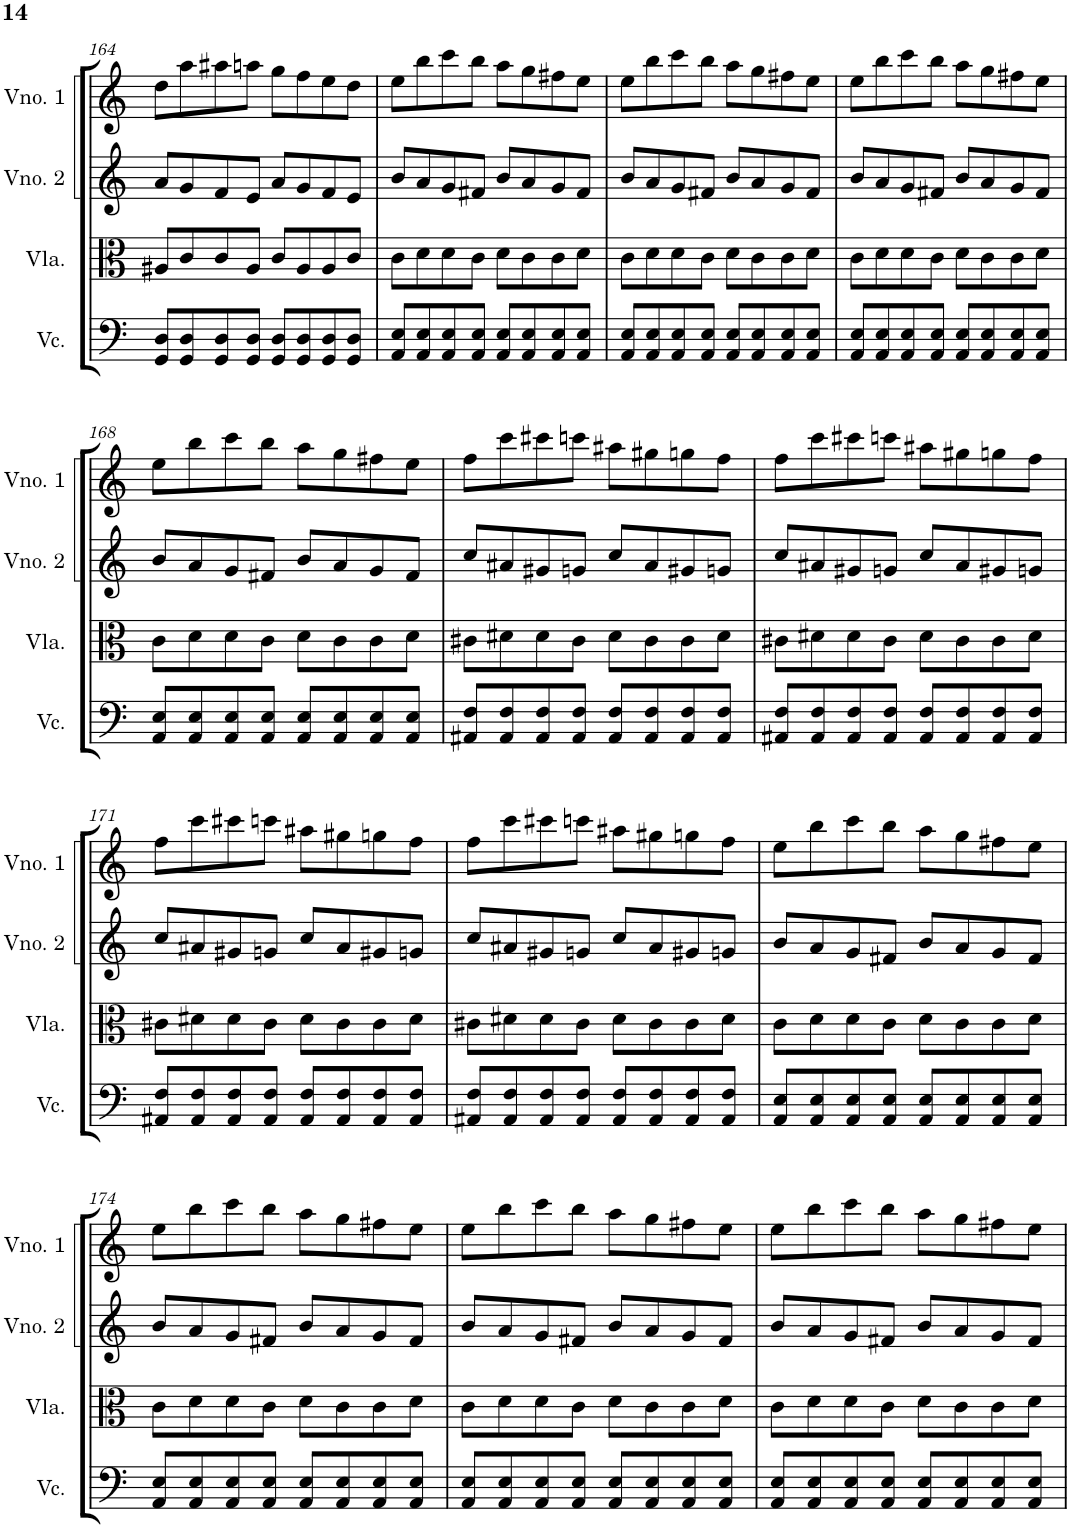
**kern	**kern	**kern	**kern
*part4	*part3	*part2	*part1
*staff4	*staff3	*staff2	*staff1
*I"Violoncelo	*I"Viola	*I"Violino 2	*I"Violino 1
*I'Vc.	*I'Vla.	*I'Vno. 2	*I'Vno. 1
!!LO:PB:g=z
*clefF4	*clefC3	*clefG2	*clefG2
*k[]	*k[]	*k[]	*k[]
*M4/4	*M4/4	*M4/4	*M4/4
=164	=164	=164	=164
8GG/ 8D/L	8A#X/L	8a/L	8dd\L
8GG/ 8D/	8c/	8g/	8aa\
8GG/ 8D/	8c/	8f/	8aa#X\
8GG/ 8D/J	8A#/J	8e/J	8aan\J
8GG/ 8D/L	8c/L	8a/L	8gg\L
8GG/ 8D/	8A#/	8g/	8ff\
8GG/ 8D/	8A#/	8f/	8ee\
8GG/ 8D/J	8c/J	8e/J	8dd\J
=165	=165	=165	=165
8AA/ 8E/L	8c\L	8b/L	8ee\L
8AA/ 8E/	8d\	8a/	8bb\
8AA/ 8E/	8d\	8g/	8ccc\
8AA/ 8E/J	8c\J	8f#X/J	8bb\J
8AA/ 8E/L	8d\L	8b/L	8aa\L
8AA/ 8E/	8c\	8a/	8gg\
8AA/ 8E/	8c\	8g/	8ff#X\
8AA/ 8E/J	8d\J	8f#/J	8ee\J
=166	=166	=166	=166
8AA/ 8E/L	8c\L	8b/L	8ee\L
8AA/ 8E/	8d\	8a/	8bb\
8AA/ 8E/	8d\	8g/	8ccc\
8AA/ 8E/J	8c\J	8f#X/J	8bb\J
8AA/ 8E/L	8d\L	8b/L	8aa\L
8AA/ 8E/	8c\	8a/	8gg\
8AA/ 8E/	8c\	8g/	8ff#X\
8AA/ 8E/J	8d\J	8f#/J	8ee\J
=167	=167	=167	=167
8AA/ 8E/L	8c\L	8b/L	8ee\L
8AA/ 8E/	8d\	8a/	8bb\
8AA/ 8E/	8d\	8g/	8ccc\
8AA/ 8E/J	8c\J	8f#X/J	8bb\J
8AA/ 8E/L	8d\L	8b/L	8aa\L
8AA/ 8E/	8c\	8a/	8gg\
8AA/ 8E/	8c\	8g/	8ff#X\
8AA/ 8E/J	8d\J	8f#/J	8ee\J
!!LO:LB:g=z
=168	=168	=168	=168
8AA/ 8E/L	8c\L	8b/L	8ee\L
8AA/ 8E/	8d\	8a/	8bb\
8AA/ 8E/	8d\	8g/	8ccc\
8AA/ 8E/J	8c\J	8f#X/J	8bb\J
8AA/ 8E/L	8d\L	8b/L	8aa\L
8AA/ 8E/	8c\	8a/	8gg\
8AA/ 8E/	8c\	8g/	8ff#X\
8AA/ 8E/J	8d\J	8f#/J	8ee\J
=169	=169	=169	=169
8AA#X/ 8F/L	8c#X\L	8cc/L	8ff\L
8AA#/ 8F/	8d#X\	8a#X/	8ccc\
8AA#/ 8F/	8d#\	8g#X/	8ccc#X\
8AA#/ 8F/J	8c#\J	8gn/J	8cccn\J
8AA#/ 8F/L	8d#\L	8cc/L	8aa#X\L
8AA#/ 8F/	8c#\	8a#/	8gg#X\
8AA#/ 8F/	8c#\	8g#X/	8ggn\
8AA#/ 8F/J	8d#\J	8gn/J	8ff\J
=170	=170	=170	=170
8AA#X/ 8F/L	8c#X\L	8cc/L	8ff\L
8AA#/ 8F/	8d#X\	8a#X/	8ccc\
8AA#/ 8F/	8d#\	8g#X/	8ccc#X\
8AA#/ 8F/J	8c#\J	8gn/J	8cccn\J
8AA#/ 8F/L	8d#\L	8cc/L	8aa#X\L
8AA#/ 8F/	8c#\	8a#/	8gg#X\
8AA#/ 8F/	8c#\	8g#X/	8ggn\
8AA#/ 8F/J	8d#\J	8gn/J	8ff\J
!!LO:LB:g=z
=171	=171	=171	=171
8AA#X/ 8F/L	8c#X\L	8cc/L	8ff\L
8AA#/ 8F/	8d#X\	8a#X/	8ccc\
8AA#/ 8F/	8d#\	8g#X/	8ccc#X\
8AA#/ 8F/J	8c#\J	8gn/J	8cccn\J
8AA#/ 8F/L	8d#\L	8cc/L	8aa#X\L
8AA#/ 8F/	8c#\	8a#/	8gg#X\
8AA#/ 8F/	8c#\	8g#X/	8ggn\
8AA#/ 8F/J	8d#\J	8gn/J	8ff\J
=172	=172	=172	=172
8AA#X/ 8F/L	8c#X\L	8cc/L	8ff\L
8AA#/ 8F/	8d#X\	8a#X/	8ccc\
8AA#/ 8F/	8d#\	8g#X/	8ccc#X\
8AA#/ 8F/J	8c#\J	8gn/J	8cccn\J
8AA#/ 8F/L	8d#\L	8cc/L	8aa#X\L
8AA#/ 8F/	8c#\	8a#/	8gg#X\
8AA#/ 8F/	8c#\	8g#X/	8ggn\
8AA#/ 8F/J	8d#\J	8gn/J	8ff\J
=173	=173	=173	=173
8AA/ 8E/L	8c\L	8b/L	8ee\L
8AA/ 8E/	8d\	8a/	8bb\
8AA/ 8E/	8d\	8g/	8ccc\
8AA/ 8E/J	8c\J	8f#X/J	8bb\J
8AA/ 8E/L	8d\L	8b/L	8aa\L
8AA/ 8E/	8c\	8a/	8gg\
8AA/ 8E/	8c\	8g/	8ff#X\
8AA/ 8E/J	8d\J	8f#/J	8ee\J
!!LO:LB:g=z
=174	=174	=174	=174
8AA/ 8E/L	8c\L	8b/L	8ee\L
8AA/ 8E/	8d\	8a/	8bb\
8AA/ 8E/	8d\	8g/	8ccc\
8AA/ 8E/J	8c\J	8f#X/J	8bb\J
8AA/ 8E/L	8d\L	8b/L	8aa\L
8AA/ 8E/	8c\	8a/	8gg\
8AA/ 8E/	8c\	8g/	8ff#X\
8AA/ 8E/J	8d\J	8f#/J	8ee\J
=175	=175	=175	=175
8AA/ 8E/L	8c\L	8b/L	8ee\L
8AA/ 8E/	8d\	8a/	8bb\
8AA/ 8E/	8d\	8g/	8ccc\
8AA/ 8E/J	8c\J	8f#X/J	8bb\J
8AA/ 8E/L	8d\L	8b/L	8aa\L
8AA/ 8E/	8c\	8a/	8gg\
8AA/ 8E/	8c\	8g/	8ff#X\
8AA/ 8E/J	8d\J	8f#/J	8ee\J
=176	=176	=176	=176
8AA/ 8E/L	8c\L	8b/L	8ee\L
8AA/ 8E/	8d\	8a/	8bb\
8AA/ 8E/	8d\	8g/	8ccc\
8AA/ 8E/J	8c\J	8f#X/J	8bb\J
8AA/ 8E/L	8d\L	8b/L	8aa\L
8AA/ 8E/	8c\	8a/	8gg\
8AA/ 8E/	8c\	8g/	8ff#X\
8AA/ 8E/J	8d\J	8f#/J	8ee\J
=	=	=	=
*-	*-	*-	*-
